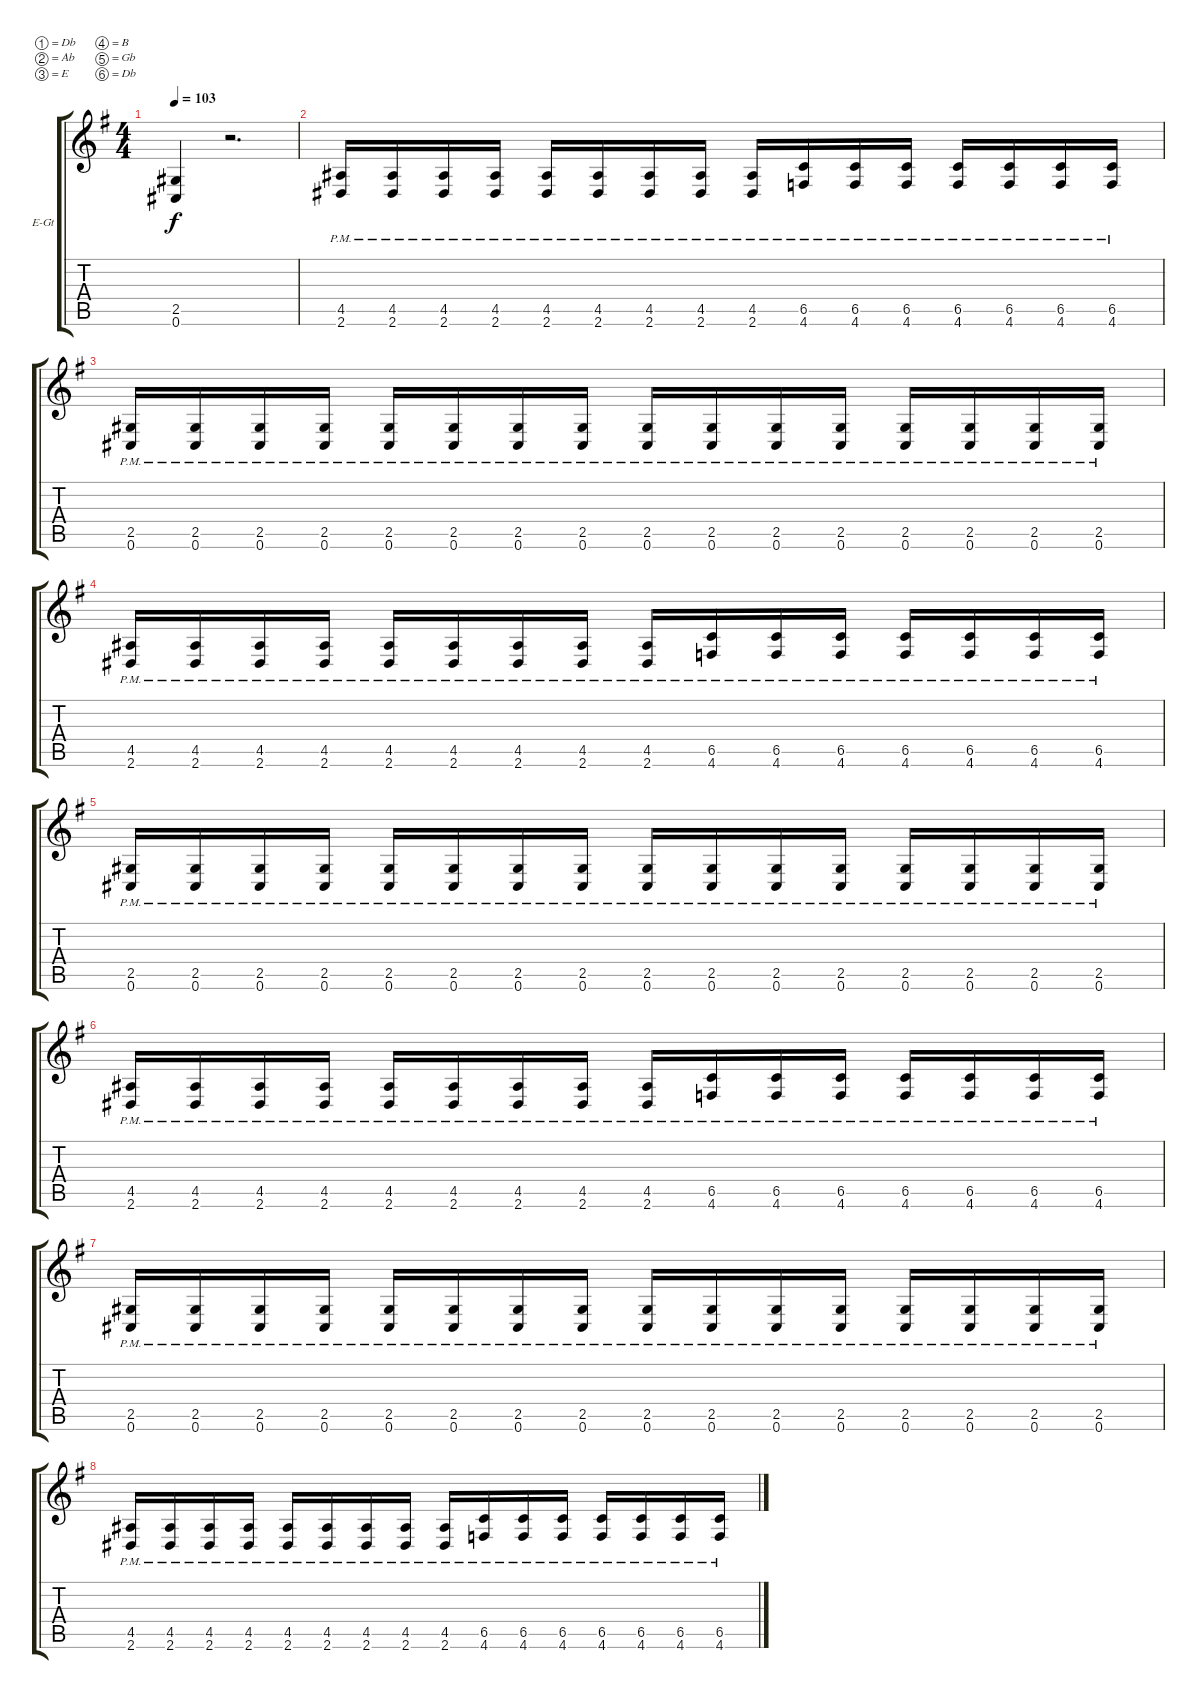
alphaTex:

\bracketExtendMode groupsimilarinstruments
\firstSystemTrackNameOrientation horizontal
\otherSystemsTrackNameOrientation horizontal
\track ("Electric Guitar 1" "E-Gt") {instrument distortionguitar}
\staff {score tabs}
\tuning (Db4 Ab3 E3 B2 Gb2 Db2)
\ts (4 4)
\tempo 103
\clef g2
\ks eminor
(2.5 0.6).4{dy f} r.2{d} |
(4.5{pm} 2.6{pm}).16 (4.5{pm} 2.6{pm}).16 (4.5{pm} 2.6{pm}).16 (4.5{pm} 2.6{pm}).16 (4.5{pm} 2.6{pm}).16 (4.5{pm} 2.6{pm}).16 (4.5{pm} 2.6{pm}).16 (4.5{pm} 2.6{pm}).16 (4.5{pm} 2.6{pm}).16 (6.5{pm} 4.6{pm}).16 (6.5{pm} 4.6{pm}).16 (6.5{pm} 4.6{pm}).16 (6.5{pm} 4.6{pm}).16 (6.5{pm} 4.6{pm}).16 (6.5{pm} 4.6{pm}).16 (6.5{pm} 4.6{pm}).16 |
(2.5{pm} 0.6{pm}).16 (2.5{pm} 0.6{pm}).16 (2.5{pm} 0.6{pm}).16 (2.5{pm} 0.6{pm}).16 (2.5{pm} 0.6{pm}).16 (2.5{pm} 0.6{pm}).16 (2.5{pm} 0.6{pm}).16 (2.5{pm} 0.6{pm}).16 (2.5{pm} 0.6{pm}).16 (2.5{pm} 0.6{pm}).16 (2.5{pm} 0.6{pm}).16 (2.5{pm} 0.6{pm}).16 (2.5{pm} 0.6{pm}).16 (2.5{pm} 0.6{pm}).16 (2.5{pm} 0.6{pm}).16 (2.5{pm} 0.6{pm}).16 |
(4.5{pm} 2.6{pm}).16 (4.5{pm} 2.6{pm}).16 (4.5{pm} 2.6{pm}).16 (4.5{pm} 2.6{pm}).16 (4.5{pm} 2.6{pm}).16 (4.5{pm} 2.6{pm}).16 (4.5{pm} 2.6{pm}).16 (4.5{pm} 2.6{pm}).16 (4.5{pm} 2.6{pm}).16 (6.5{pm} 4.6{pm}).16 (6.5{pm} 4.6{pm}).16 (6.5{pm} 4.6{pm}).16 (6.5{pm} 4.6{pm}).16 (6.5{pm} 4.6{pm}).16 (6.5{pm} 4.6{pm}).16 (6.5{pm} 4.6{pm}).16 |
(2.5{pm} 0.6{pm}).16 (2.5{pm} 0.6{pm}).16 (2.5{pm} 0.6{pm}).16 (2.5{pm} 0.6{pm}).16 (2.5{pm} 0.6{pm}).16 (2.5{pm} 0.6{pm}).16 (2.5{pm} 0.6{pm}).16 (2.5{pm} 0.6{pm}).16 (2.5{pm} 0.6{pm}).16 (2.5{pm} 0.6{pm}).16 (2.5{pm} 0.6{pm}).16 (2.5{pm} 0.6{pm}).16 (2.5{pm} 0.6{pm}).16 (2.5{pm} 0.6{pm}).16 (2.5{pm} 0.6{pm}).16 (2.5{pm} 0.6{pm}).16 |
(4.5{pm} 2.6{pm}).16 (4.5{pm} 2.6{pm}).16 (4.5{pm} 2.6{pm}).16 (4.5{pm} 2.6{pm}).16 (4.5{pm} 2.6{pm}).16 (4.5{pm} 2.6{pm}).16 (4.5{pm} 2.6{pm}).16 (4.5{pm} 2.6{pm}).16 (4.5{pm} 2.6{pm}).16 (6.5{pm} 4.6{pm}).16 (6.5{pm} 4.6{pm}).16 (6.5{pm} 4.6{pm}).16 (6.5{pm} 4.6{pm}).16 (6.5{pm} 4.6{pm}).16 (6.5{pm} 4.6{pm}).16 (6.5{pm} 4.6{pm}).16 |
(2.5{pm} 0.6{pm}).16 (2.5{pm} 0.6{pm}).16 (2.5{pm} 0.6{pm}).16 (2.5{pm} 0.6{pm}).16 (2.5{pm} 0.6{pm}).16 (2.5{pm} 0.6{pm}).16 (2.5{pm} 0.6{pm}).16 (2.5{pm} 0.6{pm}).16 (2.5{pm} 0.6{pm}).16 (2.5{pm} 0.6{pm}).16 (2.5{pm} 0.6{pm}).16 (2.5{pm} 0.6{pm}).16 (2.5{pm} 0.6{pm}).16 (2.5{pm} 0.6{pm}).16 (2.5{pm} 0.6{pm}).16 (2.5{pm} 0.6{pm}).16 |
(4.5{pm} 2.6{pm}).16 (4.5{pm} 2.6{pm}).16 (4.5{pm} 2.6{pm}).16 (4.5{pm} 2.6{pm}).16 (4.5{pm} 2.6{pm}).16 (4.5{pm} 2.6{pm}).16 (4.5{pm} 2.6{pm}).16 (4.5{pm} 2.6{pm}).16 (4.5{pm} 2.6{pm}).16 (6.5{pm} 4.6{pm}).16 (6.5{pm} 4.6{pm}).16 (6.5{pm} 4.6{pm}).16 (6.5{pm} 4.6{pm}).16 (6.5{pm} 4.6{pm}).16 (6.5{pm} 4.6{pm}).16 (6.5{pm} 4.6{pm}).16
